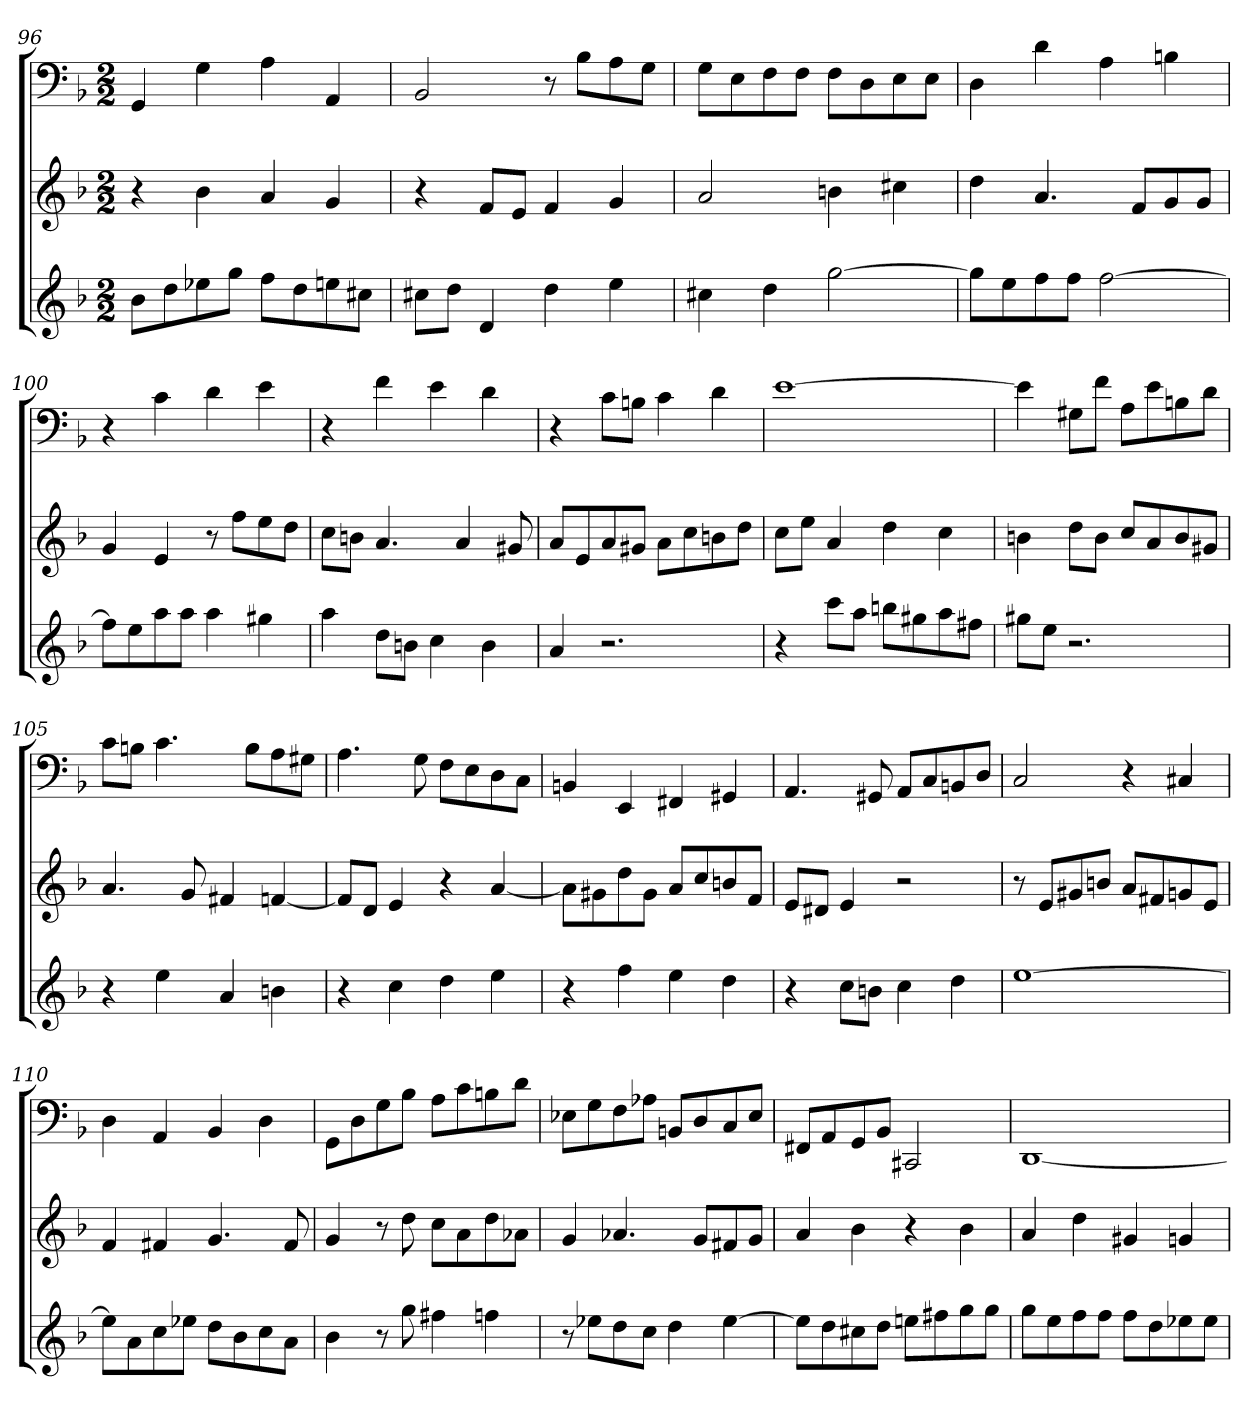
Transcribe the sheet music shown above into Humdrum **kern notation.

**kern	**kern	**kern
*part3	*part2	*part1
*staff3	*staff2	*staff1
*k[b-]	*k[b-]	*k[b-]
*d:	*d:	*d:
*M2/2	*M2/2	*M2/2
=96	=96	=96
8b-L	4r	4GG
8dd	.	.
8ee-X	4b-	4G
8ggJ	.	.
8ffL	4a	4A
8dd	.	.
8een	4g	4AA
8cc#XJ	.	.
=97	=97	=97
8cc#XL	4r	2BB-
8ddJ	.	.
4d	8fL	.
.	8eJ	.
4dd	4f	8r
.	.	8B-L
4ee	4g	8A
.	.	8GJ
=98	=98	=98
4cc#X	2a	8GL
.	.	8E
4dd	.	8F
.	.	8FJ
[2gg	4bn	8FL
.	.	8D
.	4cc#X	8E
.	.	8EJ
=99	=99	=99
8ggL]	4dd	4D
8ee	.	.
8ff	4.a	4d
8ffJ	.	.
[2ff	.	4A
.	8fL	.
.	8g	4Bn
.	8gJ	.
=100	=100	=100
8ffL]	4g	4r
8ee	.	.
8aa	4e	4c
8aaJ	.	.
4aa	8r	4d
.	8ffL	.
4gg#X	8ee	4e
.	8ddJ	.
=101	=101	=101
4aa	8ccL	4r
.	8bnJ	.
8ddL	4.a	4f
8bnJ	.	.
4cc	.	4e
.	4a	.
4b	.	4d
.	8g#X	.
=102	=102	=102
4a	8aL	4r
.	8e	.
2.r	8a	8cL
.	8g#XJ	8BnJ
.	8aL	4c
.	8cc	.
.	8bn	4d
.	8ddJ	.
=103	=103	=103
4r	8ccL	[1e
.	8eeJ	.
8cccL	4a	.
8aaJ	.	.
8bbnL	4dd	.
8gg#X	.	.
8aa	4cc	.
8ff#XJ	.	.
=104	=104	=104
8gg#XL	4bn	4e]
8eeJ	.	.
2.r	8ddL	8G#XL
.	8bJ	8fJ
.	8ccL	8AL
.	8a	8e
.	8b	8Bn
.	8g#XJ	8dJ
=105	=105	=105
4r	4.a	8cL
.	.	8BnJ
4ee	.	4.c
.	8g	.
4a	4f#X	.
.	.	8BL
4bn	[4fn	8A
.	.	8G#XJ
=106	=106	=106
4r	8fL]	4.A
.	8dJ	.
4cc	4e	.
.	.	8G
4dd	4r	8FL
.	.	8E
4ee	[4a	8D
.	.	8CJ
=107	=107	=107
4r	8aL]	4BBn
.	8g#X	.
4ff	8dd	4EE
.	8g#J	.
4ee	8aL	4FF#X
.	8cc	.
4dd	8bn	4GG#X
.	8fJ	.
=108	=108	=108
4r	8eL	4.AA
.	8d#XJ	.
8ccL	4e	.
8bnJ	.	8GG#X
4cc	2r	8AAL
.	.	8C
4dd	.	8BBn
.	.	8DJ
=109	=109	=109
[1ee	8r	2C
.	8eL	.
.	8g#X	.
.	8bnJ	.
.	8aL	4r
.	8f#X	.
.	8gn	4C#X
.	8eJ	.
=110	=110	=110
8eeL]	4f	4D
8a	.	.
8cc	4f#X	4AA
8ee-XJ	.	.
8ddL	4.g	4BB-
8b-	.	.
8cc	.	4D
8aJ	8f#	.
=111	=111	=111
4b-	4g	8GGL
.	.	8D
8r	8r	8G
8gg	8dd	8B-J
4ff#X	8ccL	8AL
.	8a	8c
4ffn	8dd	8Bn
.	8a-XJ	8dJ
=112	=112	=112
8r	4g	8E-XL
8ee-XL	.	8G
8dd	4.a-X	8F
8ccJ	.	8A-XJ
4dd	.	8BBnL
.	8gL	8D
[4ee-	8f#X	8C
.	8gJ	8E-J
=113	=113	=113
8ee-L]	4a	8FF#XL
8dd	.	8AA
8cc#X	4b-	8GG
8ddJ	.	8BB-J
8eenL	4r	2CC#X
8ff#X	.	.
8gg	4b-	.
8ggJ	.	.
=114	=114	=114
8ggL	4a	[1DD
8ee	.	.
8ff	4dd	.
8ffJ	.	.
8ffL	4g#X	.
8dd	.	.
8ee-X	4gn	.
8ee-J	.	.
=	=	=
*-	*-	*-
